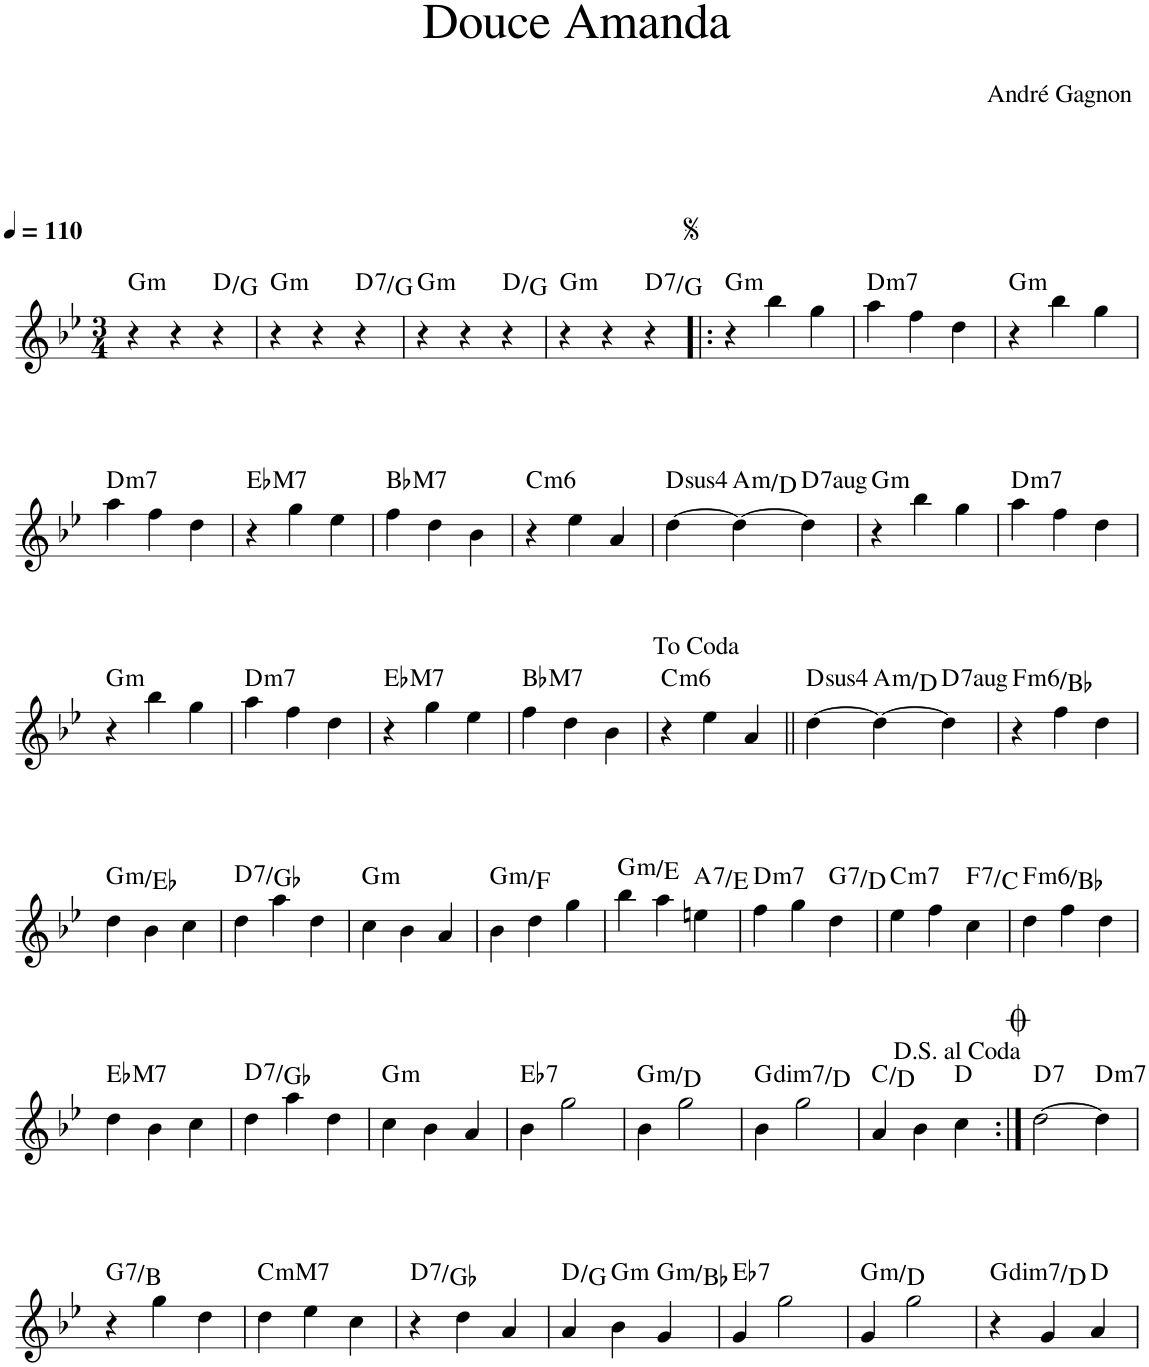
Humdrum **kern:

**kern	**harte
*part1	*part1
*staff1	*
*I"Piano	*
*I'Pno.	*
*clefG2	*
*k[b-e-]	*
*M3/4	*
*MM110	*
=1	=1
!	!LO:H:kt=m
4r	G:min
4r	.
4r	D:maj/4
=2	=2
!	!LO:H:kt=m
4r	G:min
4r	.
!	!LO:H:kt=7
4r	D:7/4
=3	=3
!	!LO:H:kt=m
4r	G:min
4r	.
4r	D:maj/4
=4	=4
!	!LO:H:kt=m
4r	G:min
4r	.
!	!LO:H:kt=7
4r	D:7/4
=5!|:	=5!|:
!	!LO:H:kt=m
4r	G:min
4bb-\	.
4gg\	.
=6	=6
!	!LO:H:kt=m7
4aa\	D:min7
4ff\	.
4dd\	.
=7	=7
!	!LO:H:kt=m
4r	G:min
4bb-\	.
4gg\	.
!!LO:LB:g=z
=8	=8
!	!LO:H:kt=m7
4aa\	D:min7
4ff\	.
4dd\	.
=9	=9
!	!LO:H:kt=M7
4r	Eb:maj7
4gg\	.
4ee-\	.
=10	=10
!	!LO:H:kt=M7
4ff\	Bb:maj7
4dd\	.
4b-\	.
=11	=11
!	!LO:H:kt=m6
4r	C:min6
4ee-\	.
4a/	.
=12	=12
!	!LO:H:kt=4
[4dd\	D:sus4
!	!LO:H:kt=m
4dd\_	A:min/4
!	!LO:H:kt=7aug
4dd\]	D:aug(b7)
=13	=13
!	!LO:H:kt=m
4r	G:min
4bb-\	.
4gg\	.
=14	=14
!	!LO:H:kt=m7
4aa\	D:min7
4ff\	.
4dd\	.
!!LO:LB:g=z
=15	=15
!	!LO:H:kt=m
4r	G:min
4bb-\	.
4gg\	.
=16	=16
!	!LO:H:kt=m7
4aa\	D:min7
4ff\	.
4dd\	.
=17	=17
!	!LO:H:kt=M7
4r	Eb:maj7
4gg\	.
4ee-\	.
=18	=18
!	!LO:H:kt=M7
4ff\	Bb:maj7
4dd\	.
4b-\	.
=19	=19
!	!LO:H:kt=m6
4r	C:min6
4ee-\	.
4a/	.
=20||	=20||
!	!LO:H:kt=4
[4dd\	D:sus4
!	!LO:H:kt=m
4dd\_	A:min/4
!	!LO:H:kt=7aug
4dd\]	D:aug(b7)
=21	=21
!	!LO:H:kt=m6
4r	F:min6/4
4ff\	.
4dd\	.
!!LO:LB:g=z
=22	=22
!	!LO:H:kt=m
4dd\	G:min/b6
4b-\	.
4cc\	.
=23	=23
!	!LO:H:kt=7
4dd\	D:7/b4
4aa\	.
4dd\	.
=24	=24
!	!LO:H:kt=m
4cc\	G:min
4b-\	.
4a/	.
=25	=25
!	!LO:H:kt=m
4b-\	G:min/b7
4dd\	.
4gg\	.
=26	=26
!	!LO:H:kt=m
4bb-\	G:min/6
4aa\	.
!	!LO:H:kt=7
4een\	A:7/5
=27	=27
!	!LO:H:kt=m7
4ff\	D:min7
4gg\	.
!	!LO:H:kt=7
4dd\	G:7/5
=28	=28
!	!LO:H:kt=m7
4ee-\	C:min7
4ff\	.
!	!LO:H:kt=7
4cc\	F:7/5
=29	=29
!	!LO:H:kt=m6
4dd\	F:min6/4
4ff\	.
4dd\	.
!!LO:LB:g=z
=30	=30
!	!LO:H:kt=M7
4dd\	Eb:maj7
4b-\	.
4cc\	.
=31	=31
!	!LO:H:kt=7
4dd\	D:7/b4
4aa\	.
4dd\	.
=32	=32
!	!LO:H:kt=m
4cc\	G:min
4b-\	.
4a/	.
=33	=33
!	!LO:H:kt=7
4b-\	Eb:7
2gg\	.
=34	=34
!	!LO:H:kt=m
4b-\	G:min/5
2gg\	.
=35	=35
!	!LO:H:kt=dim7
4b-\	G:dim7/5
2gg\	.
=36	=36
4a/	C:maj/2
4b-\	.
4cc\	D:maj
=37:|!	=37:|!
!	!LO:H:kt=7
[2dd\	D:7
!	!LO:H:kt=m7
4dd\]	D:min7
!!LO:LB:g=z
=38	=38
!	!LO:H:kt=7
4r	G:7/3
4gg\	.
4dd\	.
=39	=39
!	!LO:H:kt=mM7
4dd\	C:minmaj7
4ee-\	.
4cc\	.
=40	=40
!	!LO:H:kt=7
4r	D:7/b4
4dd\	.
4a/	.
=41	=41
4a/	D:maj/4
!	!LO:H:kt=m
4b-\	G:min
!	!LO:H:kt=m
4g/	G:min/b3
=42	=42
!	!LO:H:kt=7
4g/	Eb:7
2gg\	.
=43	=43
!	!LO:H:kt=m
4g/	G:min/5
2gg\	.
=44	=44
!	!LO:H:kt=dim7
4r	G:dim7/5
4g/	.
4a/	D:maj
=	=
*-	*-
